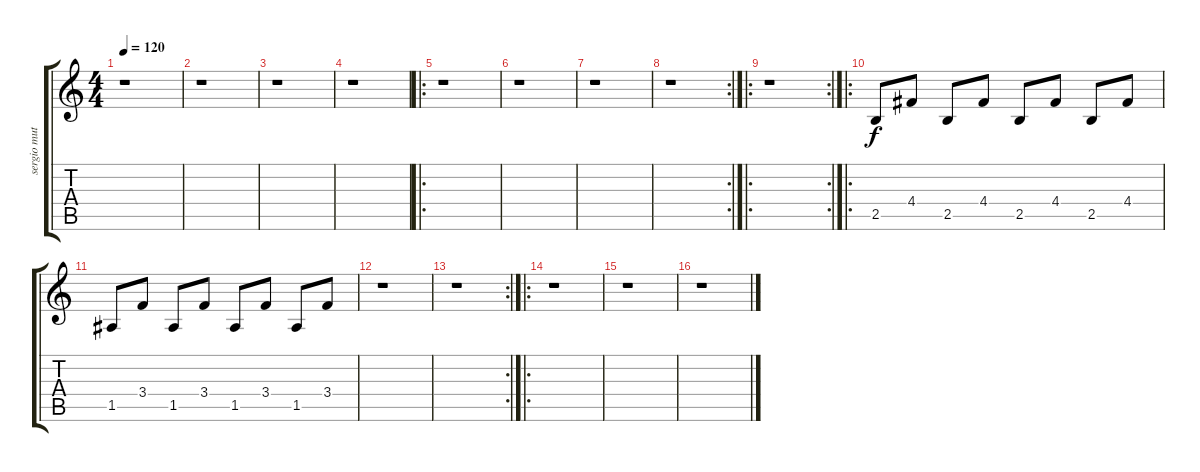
\track ("sergio muted" "sergio mut") {instrument electricguitarmuted}
\staff {score tabs}
\tuning (E4 B3 G3 D3 A2 E2) {hide}
\ts (4 4)
\tempo 120
\clef g2
\ks c
r.1{dy f instrument electricguitarmuted} |
r.1 |
r.1 |
r.1 |
\ro
r.1 |
r.1 |
r.1 |
\rc 2
r.1 |
\ro
\rc 2
r.1 |
\ro
2.5.8 4.4.8 2.5.8 4.4.8 2.5.8 4.4.8 2.5.8 4.4.8 |
1.5.8 3.4.8 1.5.8 3.4.8 1.5.8 3.4.8 1.5.8 3.4.8 |
r.1 |
\rc 2
r.1 |
\ro
r.1 |
r.1 |
r.1
